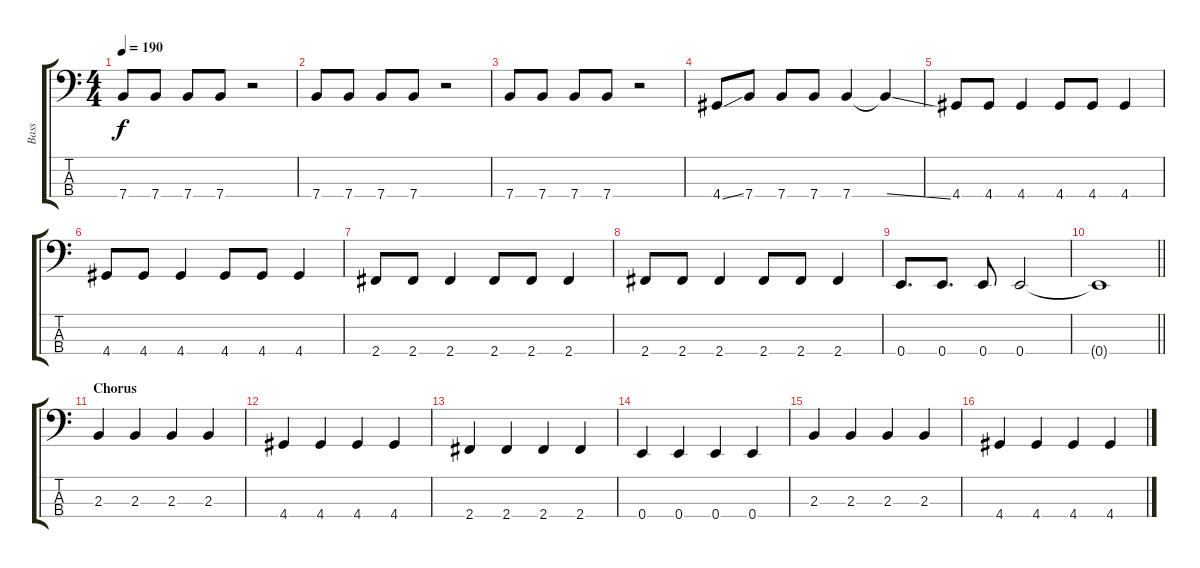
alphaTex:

\track ("Bass" "Bass") {instrument electricbassfinger}
\staff {score tabs}
\tuning (G2 D2 A1 E1) {hide}
\ts (4 4)
\tempo 190
\clef f4
\ks c
7.4.8{dy f} 7.4.8 7.4.8 7.4.8 r.2 |
7.4.8 7.4.8 7.4.8 7.4.8 r.2 |
7.4.8 7.4.8 7.4.8 7.4.8 r.2 |
4.4{ss}.8 7.4.8 7.4.8 7.4.8 7.4.4 7.4{ss t}.4 |
4.4.8 4.4.8 4.4.4 4.4.8 4.4.8 4.4.4 |
4.4.8 4.4.8 4.4.4 4.4.8 4.4.8 4.4.4 |
2.4.8 2.4.8 2.4.4 2.4.8 2.4.8 2.4.4 |
2.4.8 2.4.8 2.4.4 2.4.8 2.4.8 2.4.4 |
0.4.8{d} 0.4.8{d} 0.4.8 0.4.2 |
\barLineRight lightlight
0.4{t}.1 |
\section ("" "Chorus")
2.3.4 2.3.4 2.3.4 2.3.4 |
4.4.4 4.4.4 4.4.4 4.4.4 |
2.4.4 2.4.4 2.4.4 2.4.4 |
0.4.4 0.4.4 0.4.4 0.4.4 |
2.3.4 2.3.4 2.3.4 2.3.4 |
4.4.4 4.4.4 4.4.4 4.4.4
